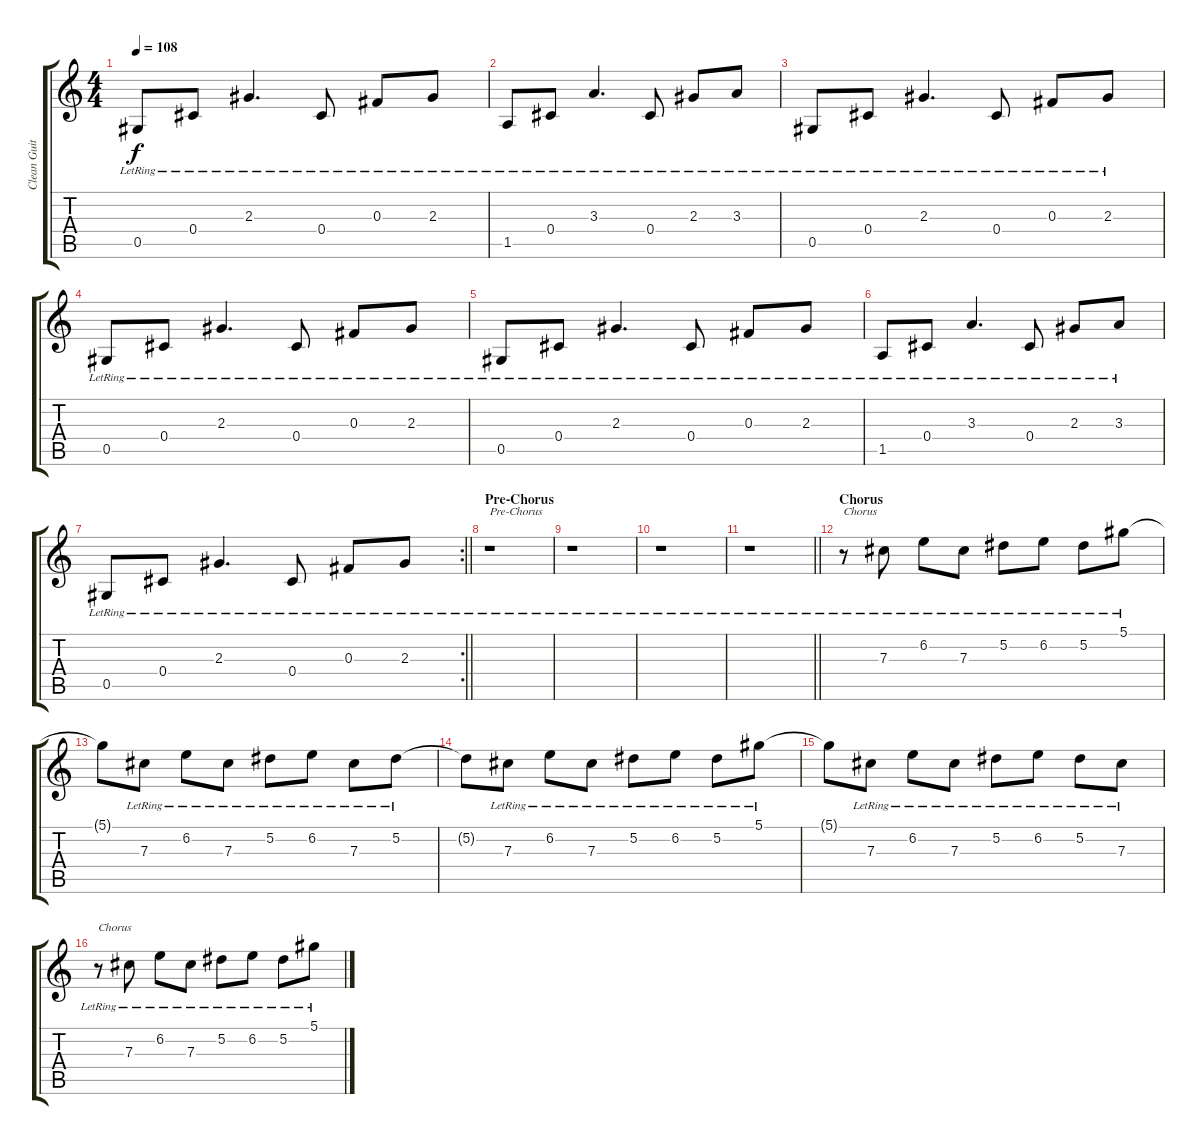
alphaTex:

\track ("Clean Guitar" "Clean Guit") {instrument electricguitarclean}
\staff {score tabs}
\tuning (Eb4 Bb3 Gb3 Db3 Ab2 Eb2) {hide}
\ts (4 4)
\tempo 108
\clef g2
\ks c
0.5{lr}.8{dy f} 0.4{lr}.8 2.3{lr}.4{d} 0.4{lr}.8 0.3{lr}.8 2.3{lr}.8 |
1.5{lr}.8 0.4{lr}.8 3.3{lr}.4{d} 0.4{lr}.8 2.3{lr}.8 3.3{lr}.8 |
0.5{lr}.8 0.4{lr}.8 2.3{lr}.4{d} 0.4{lr}.8 0.3{lr}.8 2.3{lr}.8 |
0.5{lr}.8 0.4{lr}.8 2.3{lr}.4{d} 0.4{lr}.8 0.3{lr}.8 2.3{lr}.8 |
0.5{lr}.8 0.4{lr}.8 2.3{lr}.4{d} 0.4{lr}.8 0.3{lr}.8 2.3{lr}.8 |
1.5{lr}.8 0.4{lr}.8 3.3{lr}.4{d} 0.4{lr}.8 2.3{lr}.8 3.3{lr}.8 |
\rc 2
\barLineRight lightlight
0.5{lr}.8 0.4{lr}.8 2.3{lr}.4{d} 0.4{lr}.8 0.3{lr}.8 2.3{lr}.8 |
\section ("" "Pre-Chorus")
r.1{txt "Pre-Chorus"} |
r.1 |
r.1 |
\barLineRight lightlight
r.1 |
\section ("" "Chorus")
r.8{txt "Chorus"} 7.3{lr}.8 6.2{lr}.8 7.3{lr}.8 5.2{lr}.8 6.2{lr}.8 5.2{lr}.8 5.1{lr}.8 |
5.1{t}.8 7.3{lr}.8 6.2{lr}.8 7.3{lr}.8 5.2{lr}.8 6.2{lr}.8 7.3{lr}.8 5.2{lr}.8 |
5.2{t}.8 7.3{lr}.8 6.2{lr}.8 7.3{lr}.8 5.2{lr}.8 6.2{lr}.8 5.2{lr}.8 5.1{lr}.8 |
5.1{t}.8 7.3{lr}.8 6.2{lr}.8 7.3{lr}.8 5.2{lr}.8 6.2{lr}.8 5.2{lr}.8 7.3{lr}.8 |
r.8{txt "Chorus"} 7.3{lr}.8 6.2{lr}.8 7.3{lr}.8 5.2{lr}.8 6.2{lr}.8 5.2{lr}.8 5.1{lr}.8
